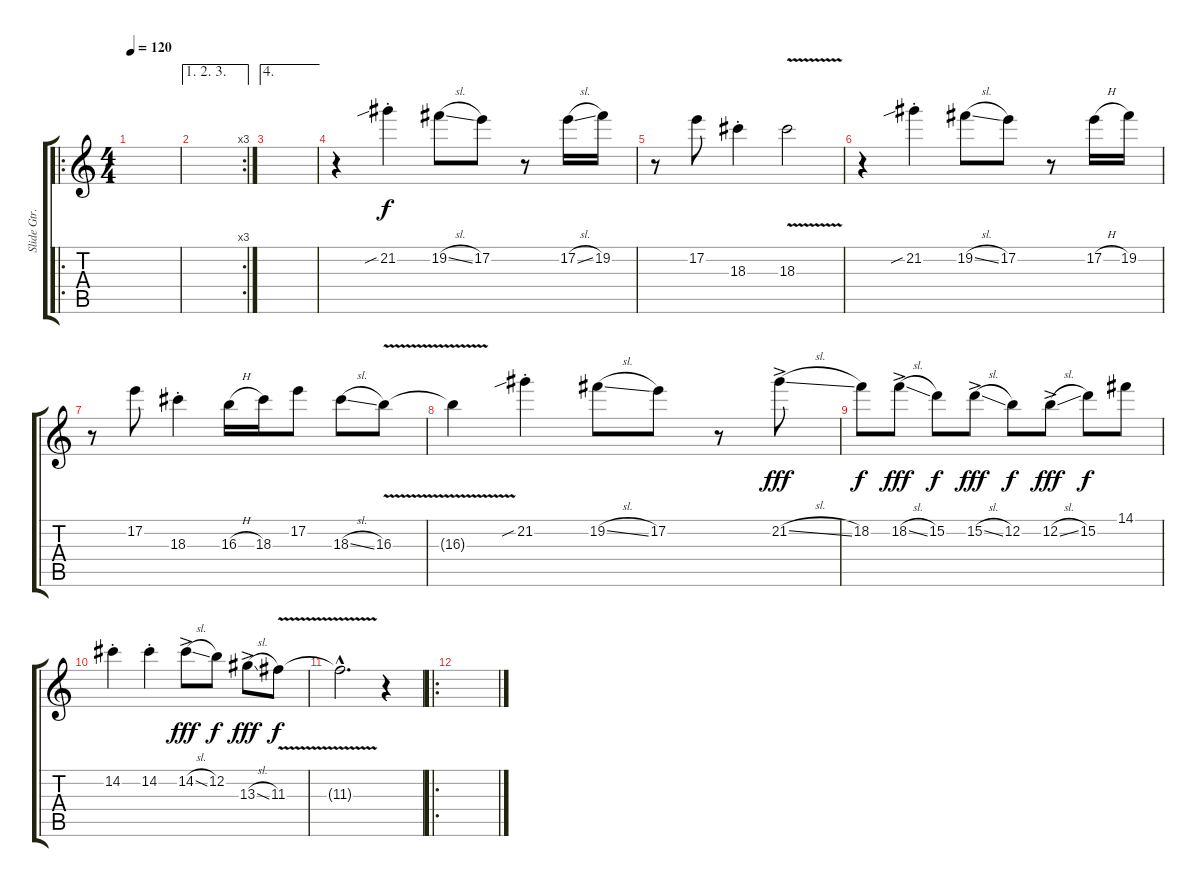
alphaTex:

\track ("Slide Gtr. 1" "Slide Gtr.") {instrument electricguitarjazz}
\staff {score tabs}
\tuning (E4 B3 G3 D3 A2 E2) {hide}
\ro
\ts (4 4)
\tempo 120
\clef g2
\ks c
|
\ae (1 2 3)
\rc 3
|
\ae 4
|
r.4 21.2{sib st}.4 19.2{sl}.8 17.2.8 r.8 17.2{sl}.16 19.2.16 |
r.8 17.2.8 18.3{st}.4 18.3{v}.2 |
r.4 21.2{sib st}.4 19.2{sl}.8 17.2.8 r.8 17.2{h}.16 19.2.16 |
r.8 17.2.8 18.3{st}.4 16.3{h}.16 18.3.16 17.2.8 18.3{sl}.8 16.3{v}.8 |
16.3{t}.4 21.2{sib st}.4 19.2{sl}.8 17.2.8 r.8 21.2{sl ac}.8{dy fff} |
18.2.8{dy f} 18.2{sl ac}.8{dy fff} 15.2.8{dy f} 15.2{sl ac}.8{dy fff} 12.2.8{dy f} 12.2{sl ac}.8{dy fff} 15.2.8{dy f} 14.1.8 |
14.2{st}.4 14.2{st}.4 14.2{sl ac}.8{dy fff} 12.2.8{dy f} 13.3{sl ac}.8{dy fff} 11.3{v}.8{dy f} |
11.3{hac t}.2{d} r.4 |
\ro
